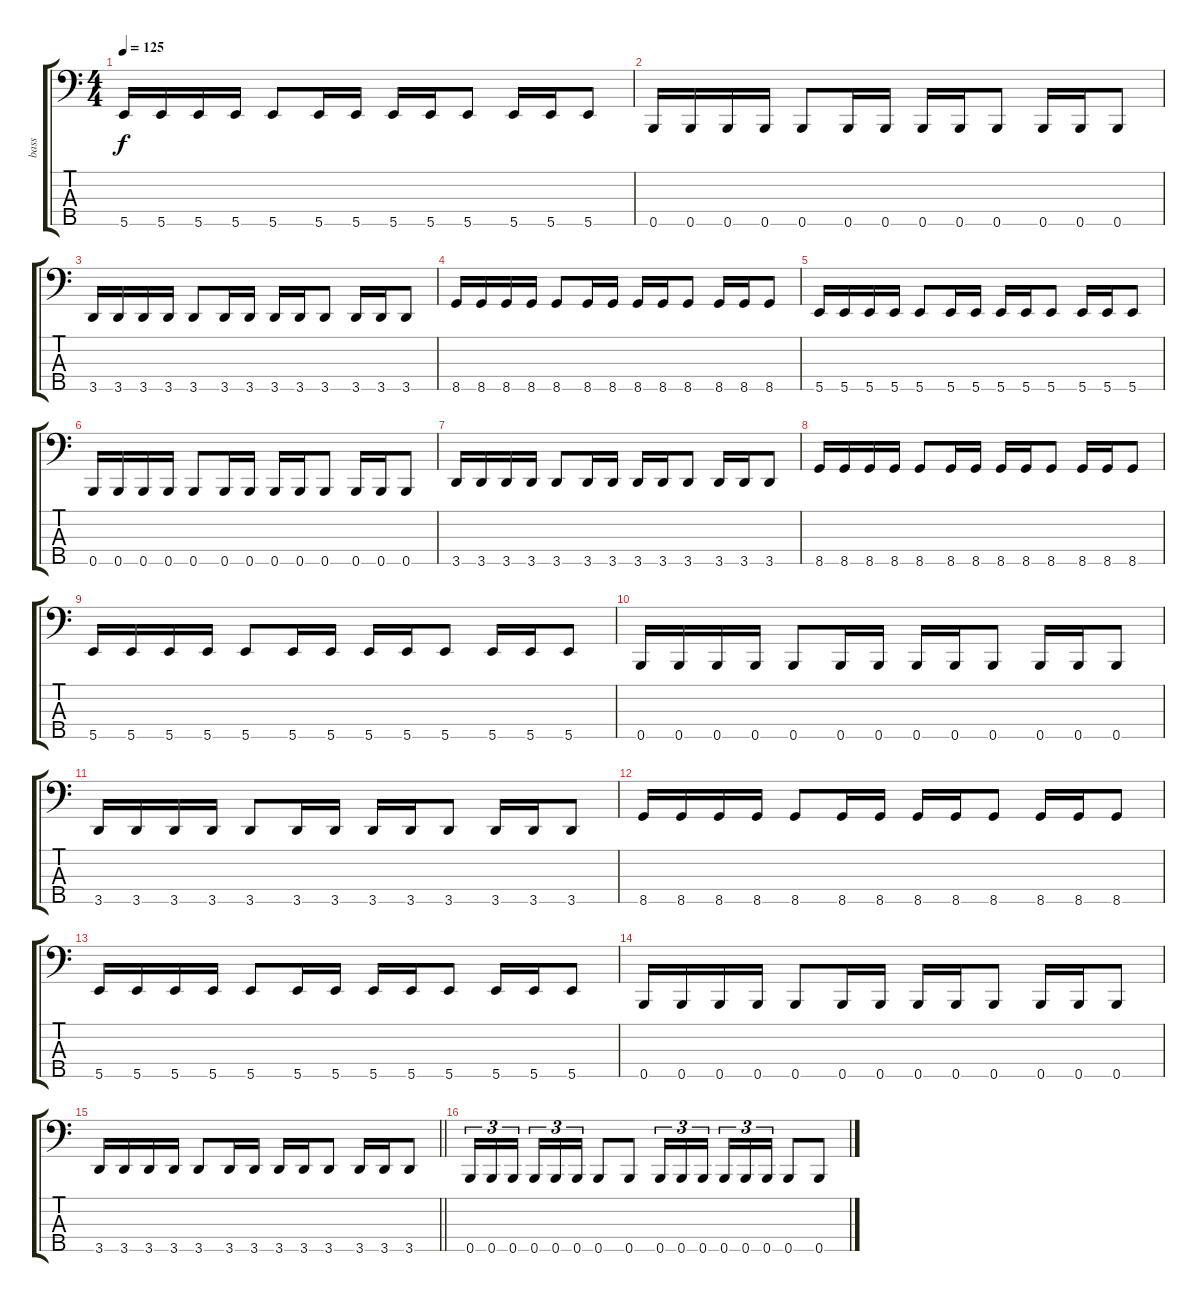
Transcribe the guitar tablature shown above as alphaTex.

\track ("bass" "bass") {instrument electricbassfinger}
\staff {score tabs}
\tuning (G2 D2 A1 E1 B0) {hide}
\ts (4 4)
\tempo 125
\clef f4
\ks c
5.5.16{dy f} 5.5.16 5.5.16 5.5.16 5.5.8 5.5.16 5.5.16 5.5.16 5.5.16 5.5.8 5.5.16 5.5.16 5.5.8 |
0.5.16 0.5.16 0.5.16 0.5.16 0.5.8 0.5.16 0.5.16 0.5.16 0.5.16 0.5.8 0.5.16 0.5.16 0.5.8 |
3.5.16 3.5.16 3.5.16 3.5.16 3.5.8 3.5.16 3.5.16 3.5.16 3.5.16 3.5.8 3.5.16 3.5.16 3.5.8 |
8.5.16 8.5.16 8.5.16 8.5.16 8.5.8 8.5.16 8.5.16 8.5.16 8.5.16 8.5.8 8.5.16 8.5.16 8.5.8 |
5.5.16 5.5.16 5.5.16 5.5.16 5.5.8 5.5.16 5.5.16 5.5.16 5.5.16 5.5.8 5.5.16 5.5.16 5.5.8 |
0.5.16 0.5.16 0.5.16 0.5.16 0.5.8 0.5.16 0.5.16 0.5.16 0.5.16 0.5.8 0.5.16 0.5.16 0.5.8 |
3.5.16 3.5.16 3.5.16 3.5.16 3.5.8 3.5.16 3.5.16 3.5.16 3.5.16 3.5.8 3.5.16 3.5.16 3.5.8 |
8.5.16 8.5.16 8.5.16 8.5.16 8.5.8 8.5.16 8.5.16 8.5.16 8.5.16 8.5.8 8.5.16 8.5.16 8.5.8 |
5.5.16 5.5.16 5.5.16 5.5.16 5.5.8 5.5.16 5.5.16 5.5.16 5.5.16 5.5.8 5.5.16 5.5.16 5.5.8 |
0.5.16 0.5.16 0.5.16 0.5.16 0.5.8 0.5.16 0.5.16 0.5.16 0.5.16 0.5.8 0.5.16 0.5.16 0.5.8 |
3.5.16 3.5.16 3.5.16 3.5.16 3.5.8 3.5.16 3.5.16 3.5.16 3.5.16 3.5.8 3.5.16 3.5.16 3.5.8 |
8.5.16 8.5.16 8.5.16 8.5.16 8.5.8 8.5.16 8.5.16 8.5.16 8.5.16 8.5.8 8.5.16 8.5.16 8.5.8 |
5.5.16 5.5.16 5.5.16 5.5.16 5.5.8 5.5.16 5.5.16 5.5.16 5.5.16 5.5.8 5.5.16 5.5.16 5.5.8 |
0.5.16 0.5.16 0.5.16 0.5.16 0.5.8 0.5.16 0.5.16 0.5.16 0.5.16 0.5.8 0.5.16 0.5.16 0.5.8 |
\barLineRight lightlight
3.5.16 3.5.16 3.5.16 3.5.16 3.5.8 3.5.16 3.5.16 3.5.16 3.5.16 3.5.8 3.5.16 3.5.16 3.5.8 |
0.5.16{tu (3 2)} 0.5.16{tu (3 2)} 0.5.16{tu (3 2) beam splitsecondary} 0.5.16{tu (3 2)} 0.5.16{tu (3 2)} 0.5.16{tu (3 2)} 0.5.8 0.5.8 0.5.16{tu (3 2)} 0.5.16{tu (3 2)} 0.5.16{tu (3 2) beam splitsecondary} 0.5.16{tu (3 2)} 0.5.16{tu (3 2)} 0.5.16{tu (3 2)} 0.5.8 0.5.8
